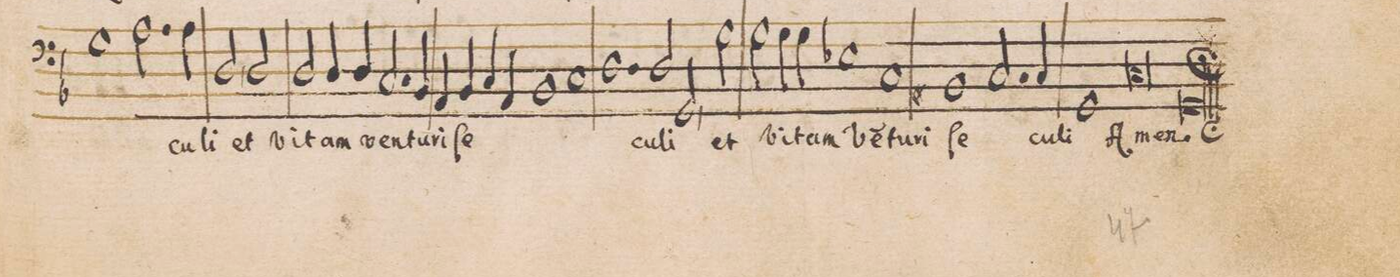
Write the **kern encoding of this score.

**kern	**text
*I"BASVS	*
*clefF4	*
*k[b-]	*
*met(C|)	*
*M2/1	*
2.A\	.
4A\	-cu-
2D,/	-li
2D/	et
=168	=168
2D/	vi-
4D/	-tam
4D/	ven-
2.C/	-tu-
4BB-/	-ri
=169	=169
4AA/	ſe-
4BB-/	.
4C/	.
4AA/	.
1BB-	.
=170	=170
1C	.
1.D	.
=171	=171
2D/	-cu-
2GG,/	-li
2G\	et
=172	=172
2G\	vi-
4G\	-tam
4G\	ve(n)-
1E-X	-tu-
=173	=173
1C	-ri
1BBn	ſe-
=174	=174
2.C/	.
4C/	-cu-
1GG	-li
=175	=175
0C	A-
=176	=176
0GG;	-men.
==	==
*-	*-
